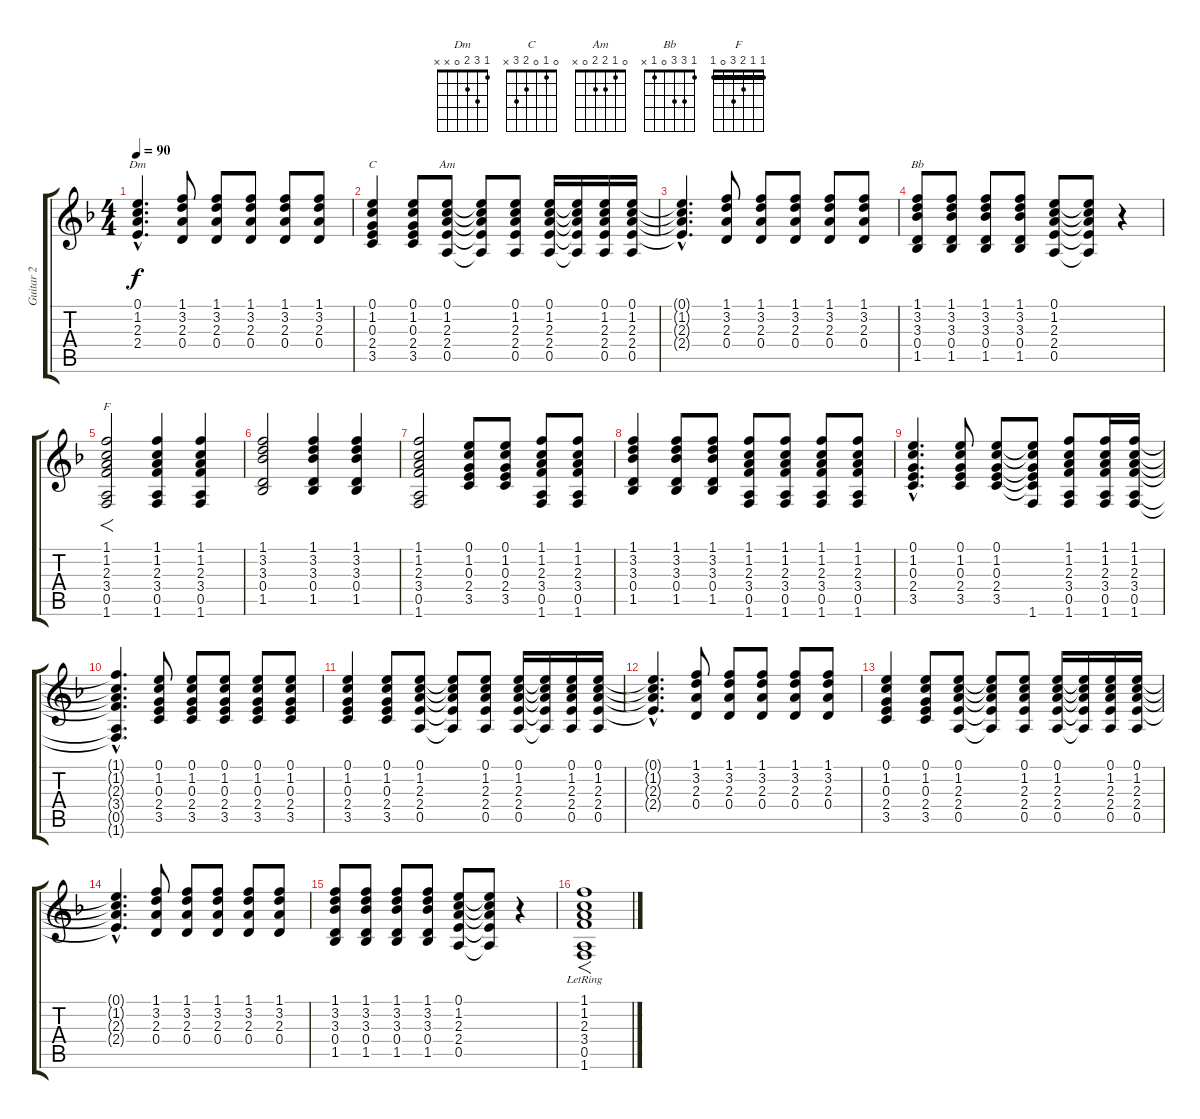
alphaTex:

\track ("Guitar 2" "Guitar 2") {instrument acousticguitarnylon}
\staff {score tabs}
\tuning (E4 B3 G3 D3 A2 E2) {hide}
\chord ("Dm" 1 3 2 0 x x)
\chord ("C" 0 1 0 2 3 x)
\chord ("Am" 0 1 2 2 0 x)
\chord ("Bb" 1 3 3 0 1 x)
\chord ("F" 1 1 2 3 0 1) {barre 1}
\ts (4 4)
\tempo 90
\clef g2
\ks f
(0.1{hac t} 1.2{hac t} 2.3{hac t} 2.4{hac t}).4{d ch "Dm" dy f} (1.1 3.2 2.3 0.4).8 (1.1 3.2 2.3 0.4).8 (1.1 3.2 2.3 0.4).8 (1.1 3.2 2.3 0.4).8 (1.1 3.2 2.3 0.4).8 |
(0.1 1.2 0.3 2.4 3.5).4{ch "C"} (0.1 1.2 0.3 2.4 3.5).8 (0.1 1.2 2.3 2.4 0.5).8{ch "Am"} (0.1{t} 1.2{t} 2.3{t} 2.4{t} 0.5{t}).8 (0.1 1.2 2.3 2.4 0.5).8 (0.1 1.2 2.3 2.4 0.5).16 (0.1{t} 1.2{t} 2.3{t} 2.4{t} 0.5{t}).16 (0.1 1.2 2.3 2.4 0.5).16 (0.1 1.2 2.3 2.4 0.5).16 |
(0.1{hac t} 1.2{hac t} 2.3{hac t} 2.4{hac t}).4{d} (1.1 3.2 2.3 0.4).8 (1.1 3.2 2.3 0.4).8 (1.1 3.2 2.3 0.4).8 (1.1 3.2 2.3 0.4).8 (1.1 3.2 2.3 0.4).8 |
(1.1 3.2 3.3 0.4 1.5).8{ch "Bb"} (1.1 3.2 3.3 0.4 1.5).8 (1.1 3.2 3.3 0.4 1.5).8 (1.1 3.2 3.3 0.4 1.5).8 (0.1 1.2 2.3 2.4 0.5).8 (0.1{t} 1.2{t} 2.3{t} 2.4{t} 0.5{t}).8 r.4 |
(1.1 1.2 2.3 3.4 0.5 1.6).2{f ch "F"} (1.1 1.2 2.3 3.4 0.5 1.6).4 (1.1 1.2 2.3 3.4 0.5 1.6).4 |
(1.1 3.2 3.3 0.4 1.5).2 (1.1 3.2 3.3 0.4 1.5).4 (1.1 3.2 3.3 0.4 1.5).4 |
(1.1 1.2 2.3 3.4 0.5 1.6).2 (0.1 1.2 0.3 2.4 3.5).8 (0.1 1.2 0.3 2.4 3.5).8 (1.1 1.2 2.3 3.4 0.5 1.6).8 (1.1 1.2 2.3 3.4 0.5 1.6).8 |
(1.1 3.2 3.3 0.4 1.5).4 (1.1 3.2 3.3 0.4 1.5).8 (1.1 3.2 3.3 0.4 1.5).8 (1.1 1.2 2.3 3.4 0.5 1.6).8 (1.1 1.2 2.3 3.4 0.5 1.6).8 (1.1 1.2 2.3 3.4 0.5 1.6).8 (1.1 1.2 2.3 3.4 0.5 1.6).8 |
(0.1{hac} 1.2{hac} 0.3{hac} 2.4{hac} 3.5{hac}).4{d} (0.1 1.2 0.3 2.4 3.5).8 (0.1 1.2 0.3 2.4 3.5).8 (0.1{t} 1.2{t} 0.3{t} 2.4{t} 3.5{t} 1.6).8 (1.1 1.2 2.3 3.4 0.5 1.6).8 (1.1 1.2 2.3 3.4 0.5 1.6).16 (1.1 1.2 2.3 3.4 0.5 1.6).16 |
(1.1{hac t} 1.2{hac t} 2.3{hac t} 3.4{hac t} 0.5{hac t} 1.6{hac t}).4{d} (0.1 1.2 0.3 2.4 3.5).8 (0.1 1.2 0.3 2.4 3.5).8 (0.1 1.2 0.3 2.4 3.5).8 (0.1 1.2 0.3 2.4 3.5).8 (0.1 1.2 0.3 2.4 3.5).8 |
(0.1 1.2 0.3 2.4 3.5).4 (0.1 1.2 0.3 2.4 3.5).8 (0.1 1.2 2.3 2.4 0.5).8 (0.1{t} 1.2{t} 2.3{t} 2.4{t} 0.5{t}).8 (0.1 1.2 2.3 2.4 0.5).8 (0.1 1.2 2.3 2.4 0.5).16 (0.1{t} 1.2{t} 2.3{t} 2.4{t} 0.5{t}).16 (0.1 1.2 2.3 2.4 0.5).16 (0.1 1.2 2.3 2.4 0.5).16 |
(0.1{hac t} 1.2{hac t} 2.3{hac t} 2.4{hac t}).4{d} (1.1 3.2 2.3 0.4).8 (1.1 3.2 2.3 0.4).8 (1.1 3.2 2.3 0.4).8 (1.1 3.2 2.3 0.4).8 (1.1 3.2 2.3 0.4).8 |
(0.1 1.2 0.3 2.4 3.5).4 (0.1 1.2 0.3 2.4 3.5).8 (0.1 1.2 2.3 2.4 0.5).8 (0.1{t} 1.2{t} 2.3{t} 2.4{t} 0.5{t}).8 (0.1 1.2 2.3 2.4 0.5).8 (0.1 1.2 2.3 2.4 0.5).16 (0.1{t} 1.2{t} 2.3{t} 2.4{t} 0.5{t}).16 (0.1 1.2 2.3 2.4 0.5).16 (0.1 1.2 2.3 2.4 0.5).16 |
(0.1{hac t} 1.2{hac t} 2.3{hac t} 2.4{hac t}).4{d} (1.1 3.2 2.3 0.4).8 (1.1 3.2 2.3 0.4).8 (1.1 3.2 2.3 0.4).8 (1.1 3.2 2.3 0.4).8 (1.1 3.2 2.3 0.4).8 |
(1.1 3.2 3.3 0.4 1.5).8 (1.1 3.2 3.3 0.4 1.5).8 (1.1 3.2 3.3 0.4 1.5).8 (1.1 3.2 3.3 0.4 1.5).8 (0.1 1.2 2.3 2.4 0.5).8 (0.1{t} 1.2{t} 2.3{t} 2.4{t} 0.5{t}).8 r.4 |
(1.1{lr} 1.2{lr} 2.3{lr} 3.4{lr} 0.5{lr} 1.6{lr}).1{f}
